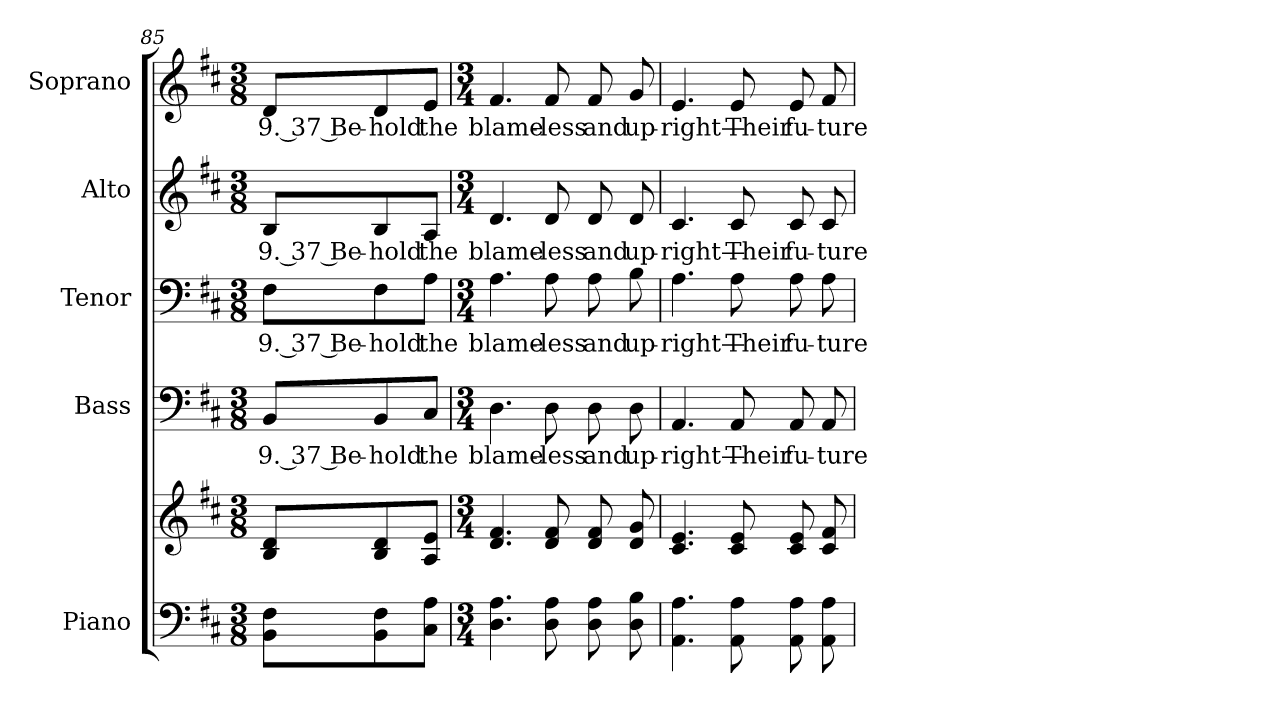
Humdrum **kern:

**kern	**kern	**kern	**text	**kern	**text	**kern	**text	**kern	**text
*part5	*part5	*part4	*part4	*part3	*part3	*part2	*part2	*part1	*part1
*staff6	*staff5	*staff4	*staff4	*staff3	*staff3	*staff2	*staff2	*staff1	*staff1
*I"Piano	*	*I"Bass	*	*I"Tenor	*	*I"Alto	*	*I"Soprano	*
*I'Pno.	*	*I'B.	*	*I'T.	*	*I'A.	*	*I'S.	*
!!LO:PB:g=z
*clefF4	*clefG2	*clefF4	*	*clefF4	*	*clefG2	*	*clefG2	*
*k[f#c#]	*k[f#c#]	*k[f#c#]	*	*k[f#c#]	*	*k[f#c#]	*	*k[f#c#]	*
*D:	*D:	*D:	*	*D:	*	*D:	*	*D:	*
*M3/8	*M3/8	*M3/8	*	*M3/8	*	*M3/8	*	*M3/8	*
=85	=85	=85	=85	=85	=85	=85	=85	=85	=85
!	!	!	!LO:LY:b:color=#000000	!	!	!	!	!	!
!	!	!	!	!	!LO:LY:b:color=#000000	!	!	!	!
!	!	!	!	!	!	!	!LO:LY:b:color=#000000	!	!
!	!	!	!	!	!	!	!	!	!LO:LY:b:color=#000000
8BBi\ 8F#iL	8Bi/ 8diL	8BBi/L	9. 37 Be-	8F#i\L	9. 37 Be-	8Bi/L	9. 37 Be-	8di/L	9. 37 Be-
!	!	!	!LO:LY:b:color=#000000	!	!	!	!	!	!
!	!	!	!	!	!LO:LY:b:color=#000000	!	!	!	!
!	!	!	!	!	!	!	!LO:LY:b:color=#000000	!	!
!	!	!	!	!	!	!	!	!	!LO:LY:b:color=#000000
8BBi\ 8F#i	8Bi/ 8di	8BBi/	-hold	8F#i\	-hold	8Bi/	-hold	8di/	-hold
!	!	!	!LO:LY:b:color=#000000	!	!	!	!	!	!
!	!	!	!	!	!LO:LY:b:color=#000000	!	!	!	!
!	!	!	!	!	!	!	!LO:LY:b:color=#000000	!	!
!	!	!	!	!	!	!	!	!	!LO:LY:b:color=#000000
8C#i\ 8AiJ	8Ai/ 8eiJ	8C#i/J	the	8Ai\J	the	8Ai/J	the	8ei/J	the
=86	=86	=86	=86	=86	=86	=86	=86	=86	=86
*M3/4	*M3/4	*M3/4	*	*M3/4	*	*M3/4	*	*M3/4	*
!	!	!	!LO:LY:b:color=#000000	!	!	!	!	!	!
!	!	!	!	!	!LO:LY:b:color=#000000	!	!	!	!
!	!	!	!	!	!	!	!LO:LY:b:color=#000000	!	!
!	!	!	!	!	!	!	!	!	!LO:LY:b:color=#000000
4.Di\ 4.Ai	4.di/ 4.f#i	4.Di\	blame-	4.Ai\	blame-	4.di/	blame-	4.f#i/	blame-
!	!	!	!LO:LY:b:color=#000000	!	!	!	!	!	!
!	!	!	!	!	!LO:LY:b:color=#000000	!	!	!	!
!	!	!	!	!	!	!	!LO:LY:b:color=#000000	!	!
!	!	!	!	!	!	!	!	!	!LO:LY:b:color=#000000
8Di\ 8Ai	8di/ 8f#i	8Di\	-less	8Ai\	-less	8di/	-less	8f#i/	-less
!	!	!	!LO:LY:b:color=#000000	!	!	!	!	!	!
!	!	!	!	!	!LO:LY:b:color=#000000	!	!	!	!
!	!	!	!	!	!	!	!LO:LY:b:color=#000000	!	!
!	!	!	!	!	!	!	!	!	!LO:LY:b:color=#000000
8Di\ 8Ai	8di/ 8f#i	8Di\	and	8Ai\	and	8di/	and	8f#i/	and
!	!	!	!LO:LY:b:color=#000000	!	!	!	!	!	!
!	!	!	!	!	!LO:LY:b:color=#000000	!	!	!	!
!	!	!	!	!	!	!	!LO:LY:b:color=#000000	!	!
!	!	!	!	!	!	!	!	!	!LO:LY:b:color=#000000
8Di\ 8Bi	8di/ 8gi	8Di\	up-	8Bi\	up-	8di/	up-	8gi/	up-
=87	=87	=87	=87	=87	=87	=87	=87	=87	=87
!	!	!	!LO:LY:b:color=#000000	!	!	!	!	!	!
!	!	!	!	!	!LO:LY:b:color=#000000	!	!	!	!
!	!	!	!	!	!	!	!LO:LY:b:color=#000000	!	!
!	!	!	!	!	!	!	!	!	!LO:LY:b:color=#000000
4.AAi\ 4.Ai	4.c#i/ 4.ei	4.AAi/	-right—	4.Ai\	-right—	4.c#i/	-right—	4.ei/	-right—
!	!	!	!LO:LY:b:color=#000000	!	!	!	!	!	!
!	!	!	!	!	!LO:LY:b:color=#000000	!	!	!	!
!	!	!	!	!	!	!	!LO:LY:b:color=#000000	!	!
!	!	!	!	!	!	!	!	!	!LO:LY:b:color=#000000
8AAi\ 8Ai	8c#i/ 8ei	8AAi/	Their	8Ai\	Their	8c#i/	Their	8ei/	Their
!	!	!	!LO:LY:b:color=#000000	!	!	!	!	!	!
!	!	!	!	!	!LO:LY:b:color=#000000	!	!	!	!
!	!	!	!	!	!	!	!LO:LY:b:color=#000000	!	!
!	!	!	!	!	!	!	!	!	!LO:LY:b:color=#000000
8AAi\ 8Ai	8c#i/ 8ei	8AAi/	fu-	8Ai\	fu-	8c#i/	fu-	8ei/	fu-
!	!	!	!LO:LY:b:color=#000000	!	!	!	!	!	!
!	!	!	!	!	!LO:LY:b:color=#000000	!	!	!	!
!	!	!	!	!	!	!	!LO:LY:b:color=#000000	!	!
!	!	!	!	!	!	!	!	!	!LO:LY:b:color=#000000
8AAi\ 8Ai	8c#i/ 8f#i	8AAi/	-ture	8Ai\	-ture	8c#i/	-ture	8f#i/	-ture
=	=	=	=	=	=	=	=	=	=
*-	*-	*-	*-	*-	*-	*-	*-	*-	*-
